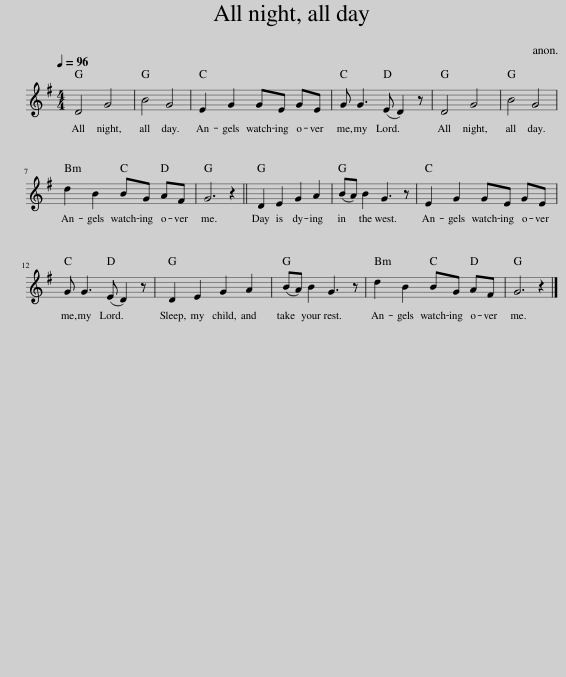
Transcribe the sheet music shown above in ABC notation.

X:1
L:1/8
Q:1/4=96
M:4/4
I:linebreak $
K:G
V:1 treble
V:1
 D4 G4 | B4 G4 | E2 G2 GE GE | G G3 (E D2) z | D4 G4 | %5
 B4 G4 |$ d2 B2 BG AF | G6 z2 || D2 E2 G2 A2 | (BA) B2 G3 z | %10
 E2 G2 GE GE |$ G G3 (E D2) z | D2 E2 G2 A2 | (BA) B2 G3 z | d2 B2 BG AF | %15
 G6 z2 |] %16
